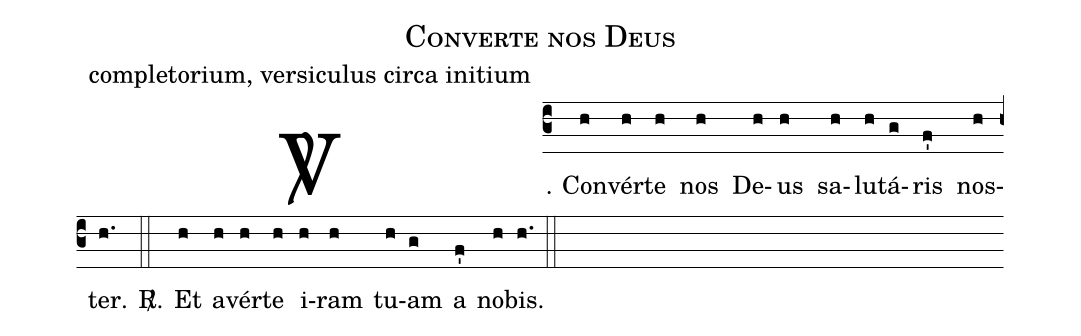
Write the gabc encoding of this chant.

name: Converte nos Deus;
office-part: completorium, versiculus circa initium;
%%
(c3)
<sp>V/</sp>. {Con}(h)vér(h)te(h) nos(h) De(h)us(h) sa(h)lu(h)tá(g)ris(f') nos(h)ter.(h.) <sp>R/</sp>.(::)

Et(h) a(h)vér(h)te(h) i(h)ram(h) tu(h)am(g) a(f') no(h)bis.(h.) (::)
